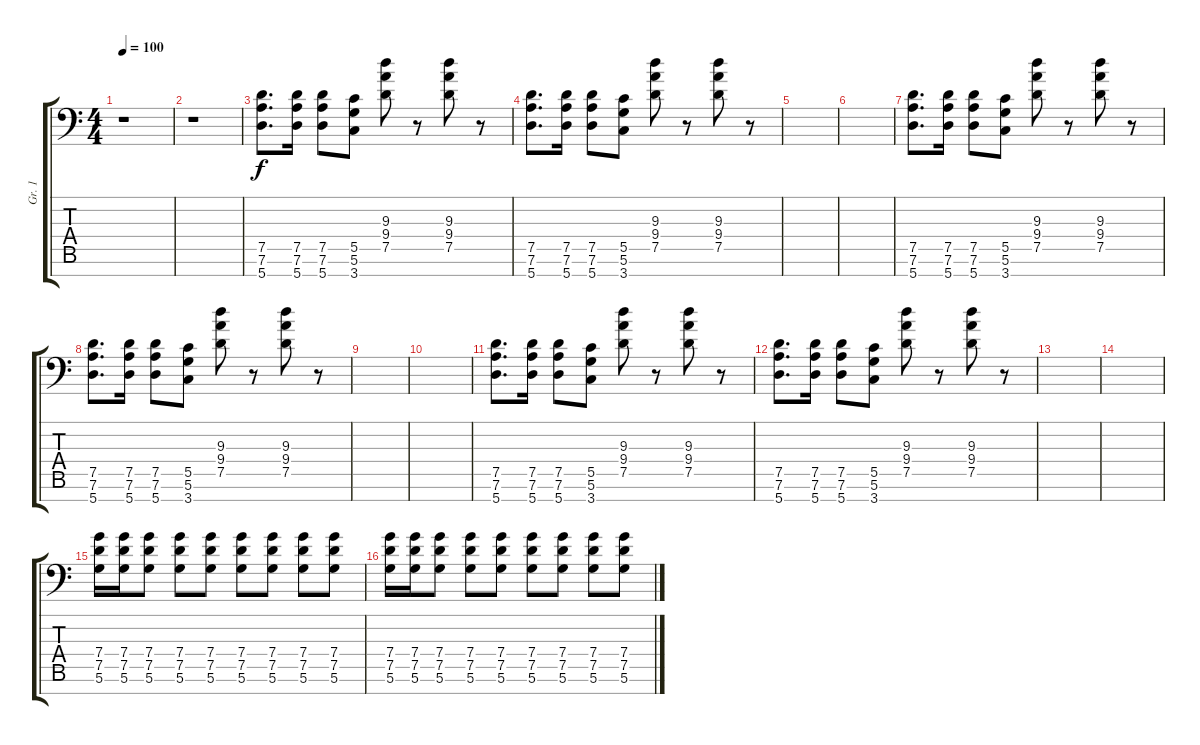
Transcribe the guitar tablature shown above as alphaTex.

\track ("Gr. 1" "Gr. 1") {instrument electricguitarmuted}
\staff {score tabs}
\tuning (D4 A3 F3 C3 G2 D2 A1) {hide}
\ts (4 4)
\tempo 100
\clef f4
\ks c
r.1{dy f} |
r.1 |
(7.5 7.6 5.7).8{d} (7.5 7.6 5.7).16 (7.5 7.6 5.7).8 (5.5 5.6 3.7).8 (9.3 9.4 7.5).8 r.8 (9.3 9.4 7.5).8 r.8 |
(7.5 7.6 5.7).8{d} (7.5 7.6 5.7).16 (7.5 7.6 5.7).8 (5.5 5.6 3.7).8 (9.3 9.4 7.5).8 r.8 (9.3 9.4 7.5).8 r.8 |
|
|
(7.5 7.6 5.7).8{d} (7.5 7.6 5.7).16 (7.5 7.6 5.7).8 (5.5 5.6 3.7).8 (9.3 9.4 7.5).8 r.8 (9.3 9.4 7.5).8 r.8 |
(7.5 7.6 5.7).8{d} (7.5 7.6 5.7).16 (7.5 7.6 5.7).8 (5.5 5.6 3.7).8 (9.3 9.4 7.5).8 r.8 (9.3 9.4 7.5).8 r.8 |
|
|
(7.5 7.6 5.7).8{d} (7.5 7.6 5.7).16 (7.5 7.6 5.7).8 (5.5 5.6 3.7).8 (9.3 9.4 7.5).8 r.8 (9.3 9.4 7.5).8 r.8 |
(7.5 7.6 5.7).8{d} (7.5 7.6 5.7).16 (7.5 7.6 5.7).8 (5.5 5.6 3.7).8 (9.3 9.4 7.5).8 r.8 (9.3 9.4 7.5).8 r.8 |
|
|
(7.4 7.5 5.6).16 (7.4 7.5 5.6).16 (7.4 7.5 5.6).8 (7.4 7.5 5.6).8 (7.4 7.5 5.6).8 (7.4 7.5 5.6).8 (7.4 7.5 5.6).8 (7.4 7.5 5.6).8 (7.4 7.5 5.6).8 |
(7.4 7.5 5.6).16 (7.4 7.5 5.6).16 (7.4 7.5 5.6).8 (7.4 7.5 5.6).8 (7.4 7.5 5.6).8 (7.4 7.5 5.6).8 (7.4 7.5 5.6).8 (7.4 7.5 5.6).8 (7.4 7.5 5.6).8
